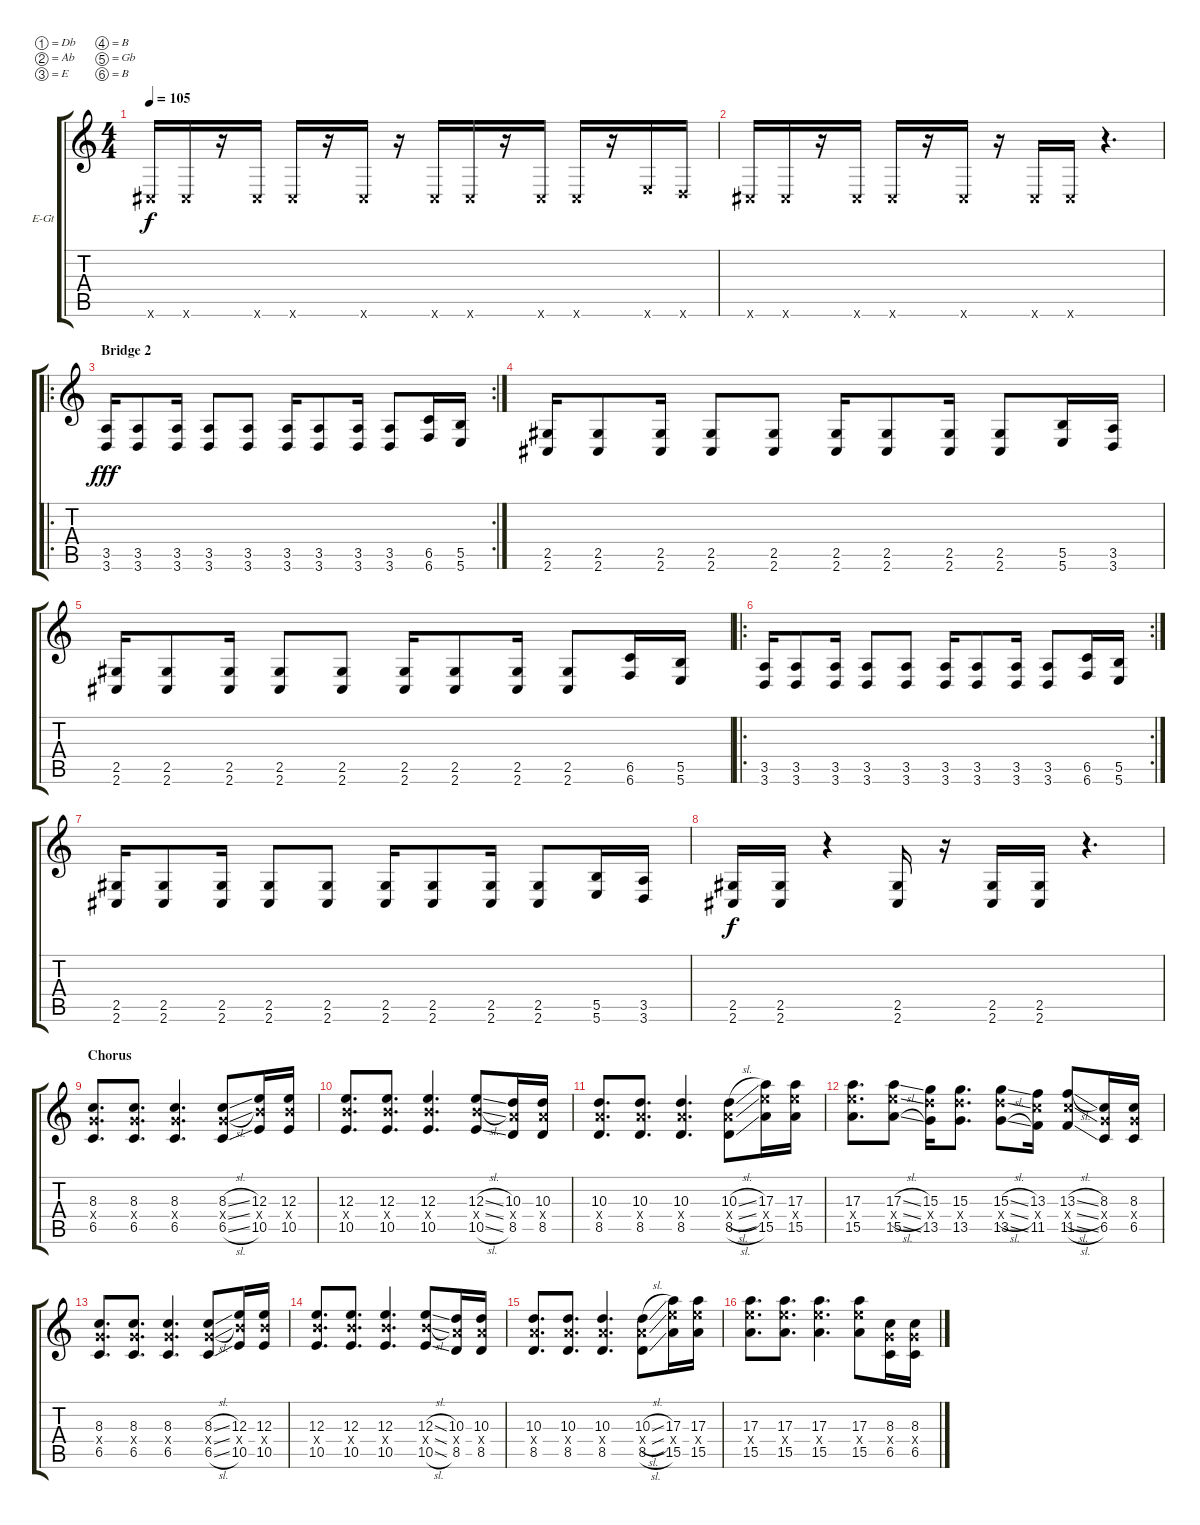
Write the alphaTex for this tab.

\defaultSystemsLayout 4
\bracketExtendMode groupsimilarinstruments
\firstSystemTrackNameOrientation horizontal
\otherSystemsTrackNameOrientation horizontal
\track ("Electric Guitar" "E-Gt") {instrument distortionguitar}
\staff {score tabs}
\tuning (Db4 Ab3 E3 B2 Gb2 B1)
\ts (4 4)
\tempo 105
\clef g2
\ks c
2.6{x}.16{dy f} 2.6{x}.16 r.16 2.6{x}.16 2.6{x}.16 r.16 2.6{x}.16 r.16 2.6{x}.16 2.6{x}.16 r.16 2.6{x}.16 2.6{x}.16 r.16 5.6{x}.16 3.6{x}.16 |
2.6{x}.16 2.6{x}.16 r.16 2.6{x}.16 2.6{x}.16 r.16 2.6{x}.16 r.16 2.6{x}.16 2.6{x}.16 r.4{d} |
\ro
\rc 2
\section ("" "Bridge 2")
(3.6 3.5).16{dy fff} (3.5 3.6).8 (3.6 3.5).16 (3.6 3.5).8 (3.6 3.5).8 (3.5 3.6).16 (3.6 3.5).8 (3.5 3.6).16 (3.5 3.6).8 (6.6 6.5).16 (5.5 5.6).16 |
(2.6 2.5).16 (2.5 2.6).8 (2.6 2.5).16 (2.6 2.5).8 (2.6 2.5).8 (2.5 2.6).16 (2.6 2.5).8 (2.5 2.6).16 (2.5 2.6).8 (5.6 5.5).16 (3.5 3.6).16 |
(2.6 2.5).16 (2.5 2.6).8 (2.6 2.5).16 (2.6 2.5).8 (2.6 2.5).8 (2.5 2.6).16 (2.6 2.5).8 (2.5 2.6).16 (2.5 2.6).8 (6.6 6.5).16 (5.5 5.6).16 |
\ro
\rc 2
(3.6 3.5).16 (3.5 3.6).8 (3.6 3.5).16 (3.6 3.5).8 (3.6 3.5).8 (3.5 3.6).16 (3.6 3.5).8 (3.5 3.6).16 (3.5 3.6).8 (6.6 6.5).16 (5.5 5.6).16 |
(2.6 2.5).16 (2.5 2.6).8 (2.6 2.5).16 (2.6 2.5).8 (2.6 2.5).8 (2.5 2.6).16 (2.6 2.5).8 (2.5 2.6).16 (2.5 2.6).8 (5.6 5.5).16 (3.5 3.6).16 |
(2.6 2.5).16{dy f} (2.6 2.5).16 r.4 (2.6 2.5).16 r.16 (2.6 2.5).16 (2.6 2.5).16 r.4{d} |
\section ("" "Chorus")
(6.5 8.3 8.4{x}).8{d} (6.5 8.3 8.4{x}).8{d} (6.5 8.3 8.4{x}).4{d} (6.5{sl} 8.3{sl} 8.4{sl x}).8 (10.5 12.4{x} 12.3).16 (10.5 12.4{x} 12.3).16 |
(10.5 12.3 12.4{x}).8{d} (10.5 12.3 12.4{x}).8{d} (10.5 12.3 12.4{x}).4{d} (10.5{sl} 12.3{sl} 12.4{sl x}).8 (8.5 10.4{x} 10.3).16 (8.5 10.4{x} 10.3).16 |
(8.5 10.4{x} 10.3).8{d} (8.5 10.4{x} 10.3).8{d} (8.5 10.4{x} 10.3).4{d} (8.5{sl} 10.4{sl x} 10.3{sl}).8 (15.5 17.4{x} 17.3).16 (15.5 17.4{x} 17.3).16 |
(15.5 17.4{x} 17.3).8{d} (17.3{sl} 17.4{sl x} 15.5{sl}).8 (13.5 15.4{x} 15.3).16 (13.5 15.4{x} 15.3).8{d} (15.3{sl} 15.4{sl x} 13.5{sl}).8 (11.5 13.4{x} 13.3).16 (11.5{sl} 13.4{sl x} 13.3{sl}).8 (6.5 8.4{x} 8.3).16 (6.5 8.4{x} 8.3).16 |
(6.5 8.3 8.4{x}).8{d} (6.5 8.3 8.4{x}).8{d} (6.5 8.3 8.4{x}).4{d} (6.5{sl} 8.3{sl} 8.4{sl x}).8 (10.5 12.4{x} 12.3).16 (10.5 12.4{x} 12.3).16 |
(10.5 12.3 12.4{x}).8{d} (10.5 12.3 12.4{x}).8{d} (10.5 12.3 12.4{x}).4{d} (10.5{sl} 12.3{sl} 12.4{sl x}).8 (8.5 10.4{x} 10.3).16 (8.5 10.4{x} 10.3).16 |
(8.5 10.4{x} 10.3).8{d} (8.5 10.4{x} 10.3).8{d} (8.5 10.4{x} 10.3).4{d} (8.5{sl} 10.4{sl x} 10.3{sl}).8 (15.5 17.4{x} 17.3).16 (15.5 17.4{x} 17.3).16 |
(15.5 17.4{x} 17.3).8{d} (17.3 17.4{x} 15.5).8{d} (17.3 17.4{x} 15.5).4{d} (17.3 17.4{x} 15.5).8 (6.5 8.4{x} 8.3).16 (6.5 8.4{x} 8.3).16
